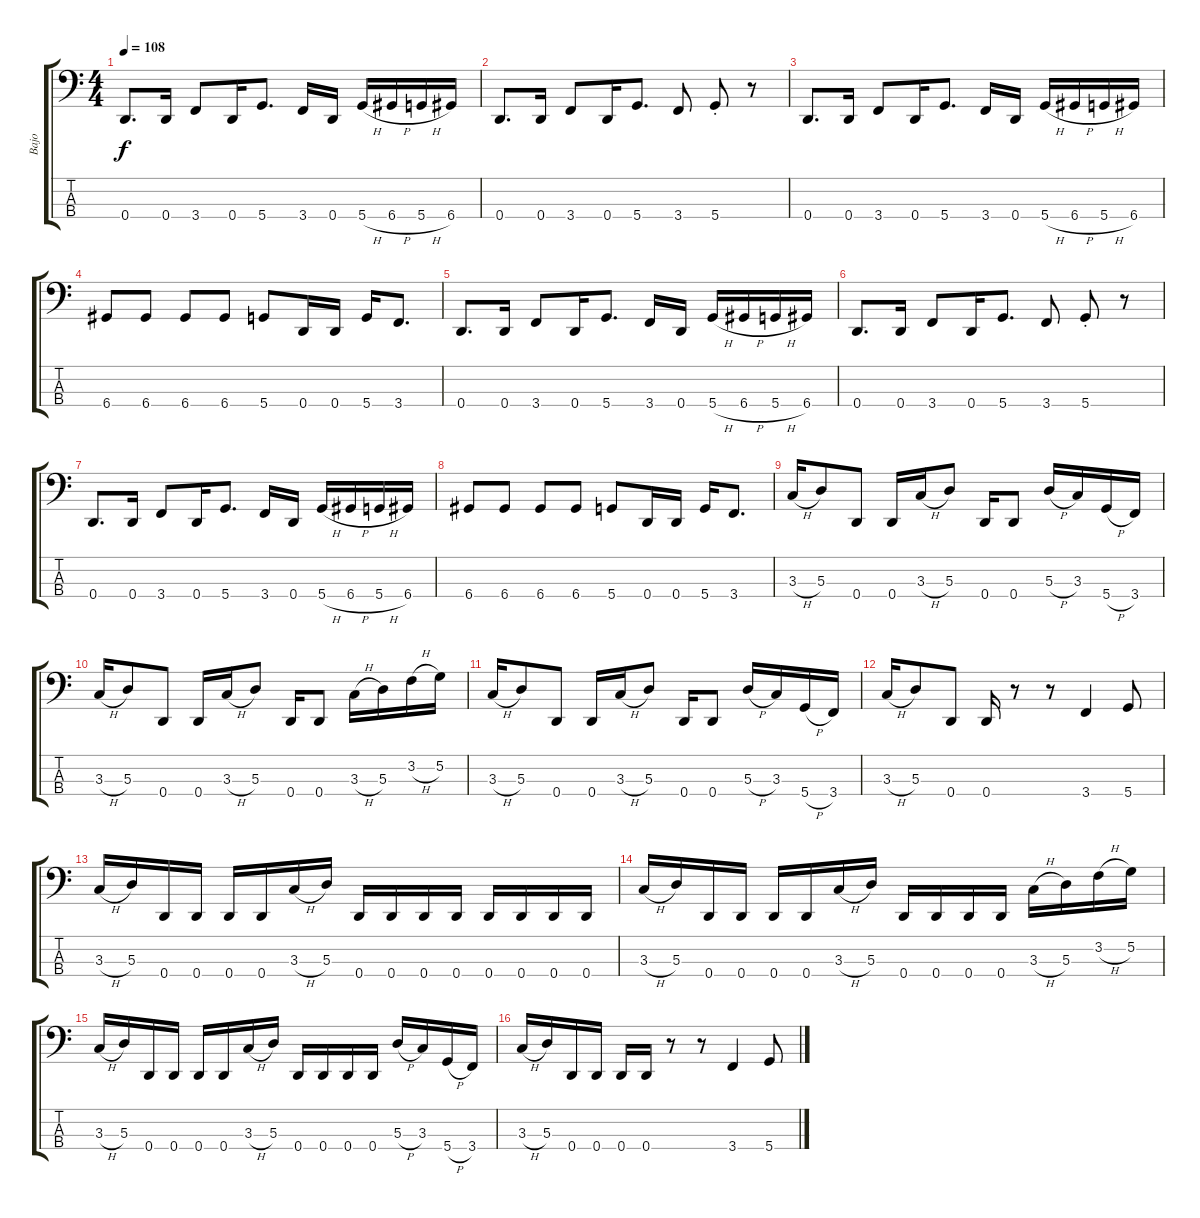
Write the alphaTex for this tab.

\track ("Bajo" "Bajo") {instrument electricbassfinger}
\staff {score tabs}
\tuning (G2 D2 A1 D1) {hide}
\ts (4 4)
\tempo 108
\clef f4
\ks c
0.4.8{d dy f} 0.4.16 3.4.8 0.4.16 5.4.8{d} 3.4.16 0.4.16 5.4{h}.16 6.4{h}.16 5.4{h}.16 6.4.16 |
0.4.8{d} 0.4.16 3.4.8 0.4.16 5.4.8{d} 3.4.8 5.4{st}.8 r.8 |
0.4.8{d} 0.4.16 3.4.8 0.4.16 5.4.8{d} 3.4.16 0.4.16 5.4{h}.16 6.4{h}.16 5.4{h}.16 6.4.16 |
6.4.8 6.4.8 6.4.8 6.4.8 5.4.8 0.4.16 0.4.16 5.4.16 3.4.8{d} |
0.4.8{d} 0.4.16 3.4.8 0.4.16 5.4.8{d} 3.4.16 0.4.16 5.4{h}.16 6.4{h}.16 5.4{h}.16 6.4.16 |
0.4.8{d} 0.4.16 3.4.8 0.4.16 5.4.8{d} 3.4.8 5.4{st}.8 r.8 |
0.4.8{d} 0.4.16 3.4.8 0.4.16 5.4.8{d} 3.4.16 0.4.16 5.4{h}.16 6.4{h}.16 5.4{h}.16 6.4.16 |
6.4.8 6.4.8 6.4.8 6.4.8 5.4.8 0.4.16 0.4.16 5.4.16 3.4.8{d} |
3.3{h}.16 5.3.8 0.4.8 0.4.16 3.3{h}.16 5.3.8 0.4.16 0.4.8 5.3{h}.16 3.3.16 5.4{h}.16 3.4.16 |
3.3{h}.16 5.3.8 0.4.8 0.4.16 3.3{h}.16 5.3.8 0.4.16 0.4.8 3.3{h}.16 5.3.16 3.2{h}.16 5.2.16 |
3.3{h}.16 5.3.8 0.4.8 0.4.16 3.3{h}.16 5.3.8 0.4.16 0.4.8 5.3{h}.16 3.3.16 5.4{h}.16 3.4.16 |
3.3{h}.16 5.3.8 0.4.8 0.4.16 r.8 r.8 3.4.4 5.4.8 |
3.3{h}.16 5.3.16 0.4.16 0.4.16 0.4.16 0.4.16 3.3{h}.16 5.3.16 0.4.16 0.4.16 0.4.16 0.4.16 0.4.16 0.4.16 0.4.16 0.4.16 |
3.3{h}.16 5.3.16 0.4.16 0.4.16 0.4.16 0.4.16 3.3{h}.16 5.3.16 0.4.16 0.4.16 0.4.16 0.4.16 3.3{h}.16 5.3.16 3.2{h}.16 5.2.16 |
3.3{h}.16 5.3.16 0.4.16 0.4.16 0.4.16 0.4.16 3.3{h}.16 5.3.16 0.4.16 0.4.16 0.4.16 0.4.16 5.3{h}.16 3.3.16 5.4{h}.16 3.4.16 |
3.3{h}.16 5.3.16 0.4.16 0.4.16 0.4.16 0.4.16 r.8 r.8 3.4.4 5.4.8
